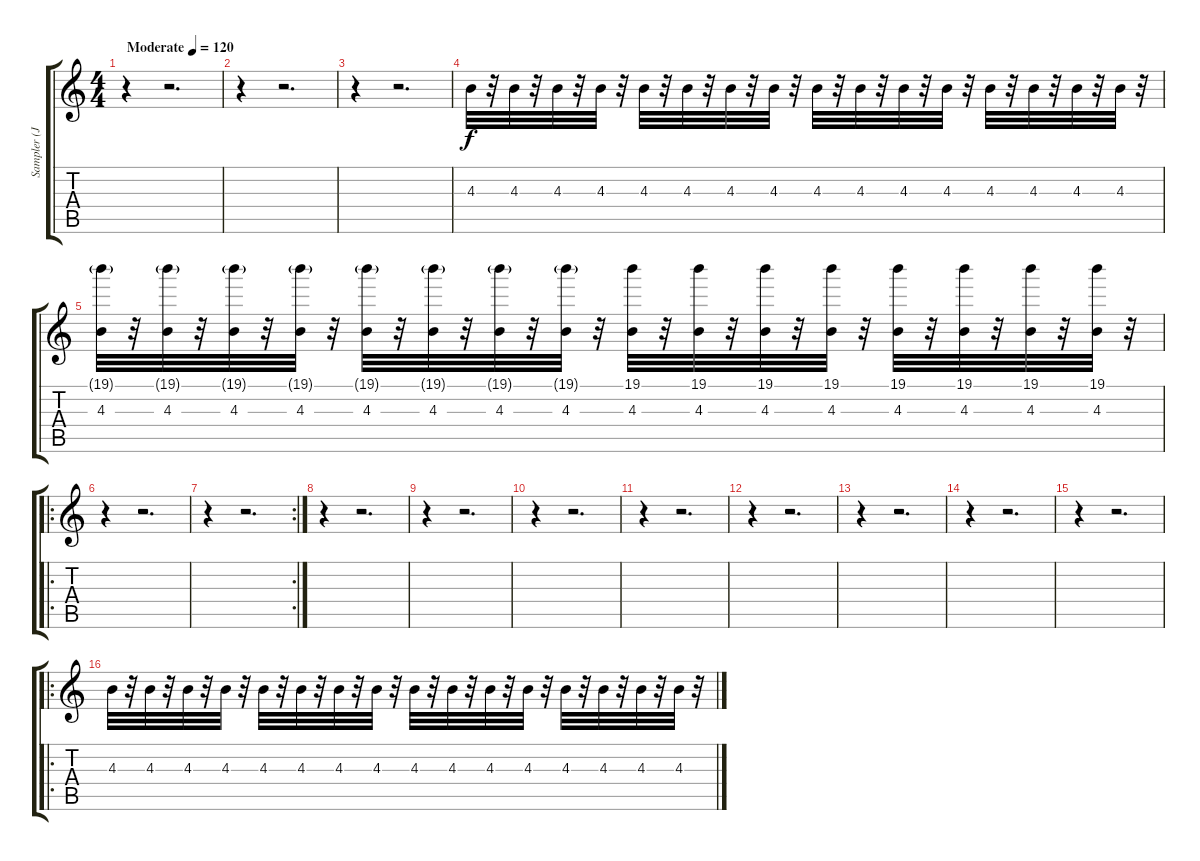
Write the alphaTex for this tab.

\track ("Sampler (Joseph Hahn)" "Sampler (J") {instrument guitarharmonics}
\staff {score tabs}
\tuning (E4 B3 G3 D3 A2 E2) {hide}
\ts (4 4)
\tempo (120 "Moderate")
\clef g2
\ks c
r.4{dy f instrument guitarharmonics} r.2{d} |
r.4 r.2{d} |
r.4 r.2{d} |
4.3.32 r.32 4.3.32 r.32 4.3.32 r.32 4.3.32 r.32 4.3.32 r.32 4.3.32 r.32 4.3.32 r.32 4.3.32 r.32 4.3.32 r.32 4.3.32 r.32 4.3.32 r.32 4.3.32 r.32 4.3.32 r.32 4.3.32 r.32 4.3.32 r.32 4.3.32 r.32 |
(19.1{g} 4.3).32 r.32 (19.1{g} 4.3).32 r.32 (19.1{g} 4.3).32 r.32 (19.1{g} 4.3).32 r.32 (19.1{g} 4.3).32 r.32 (19.1{g} 4.3).32 r.32 (19.1{g} 4.3).32 r.32 (19.1{g} 4.3).32 r.32 (19.1 4.3).32 r.32 (19.1 4.3).32 r.32 (19.1 4.3).32 r.32 (19.1 4.3).32 r.32 (19.1 4.3).32 r.32 (19.1 4.3).32 r.32 (19.1 4.3).32 r.32 (19.1 4.3).32 r.32 |
\ro
r.4 r.2{d} |
\rc 2
r.4 r.2{d} |
r.4 r.2{d} |
r.4 r.2{d} |
r.4 r.2{d} |
r.4 r.2{d} |
r.4 r.2{d} |
r.4 r.2{d} |
r.4 r.2{d} |
r.4 r.2{d} |
\ro
4.3.32 r.32 4.3.32 r.32 4.3.32 r.32 4.3.32 r.32 4.3.32 r.32 4.3.32 r.32 4.3.32 r.32 4.3.32 r.32 4.3.32 r.32 4.3.32 r.32 4.3.32 r.32 4.3.32 r.32 4.3.32 r.32 4.3.32 r.32 4.3.32 r.32 4.3.32 r.32
